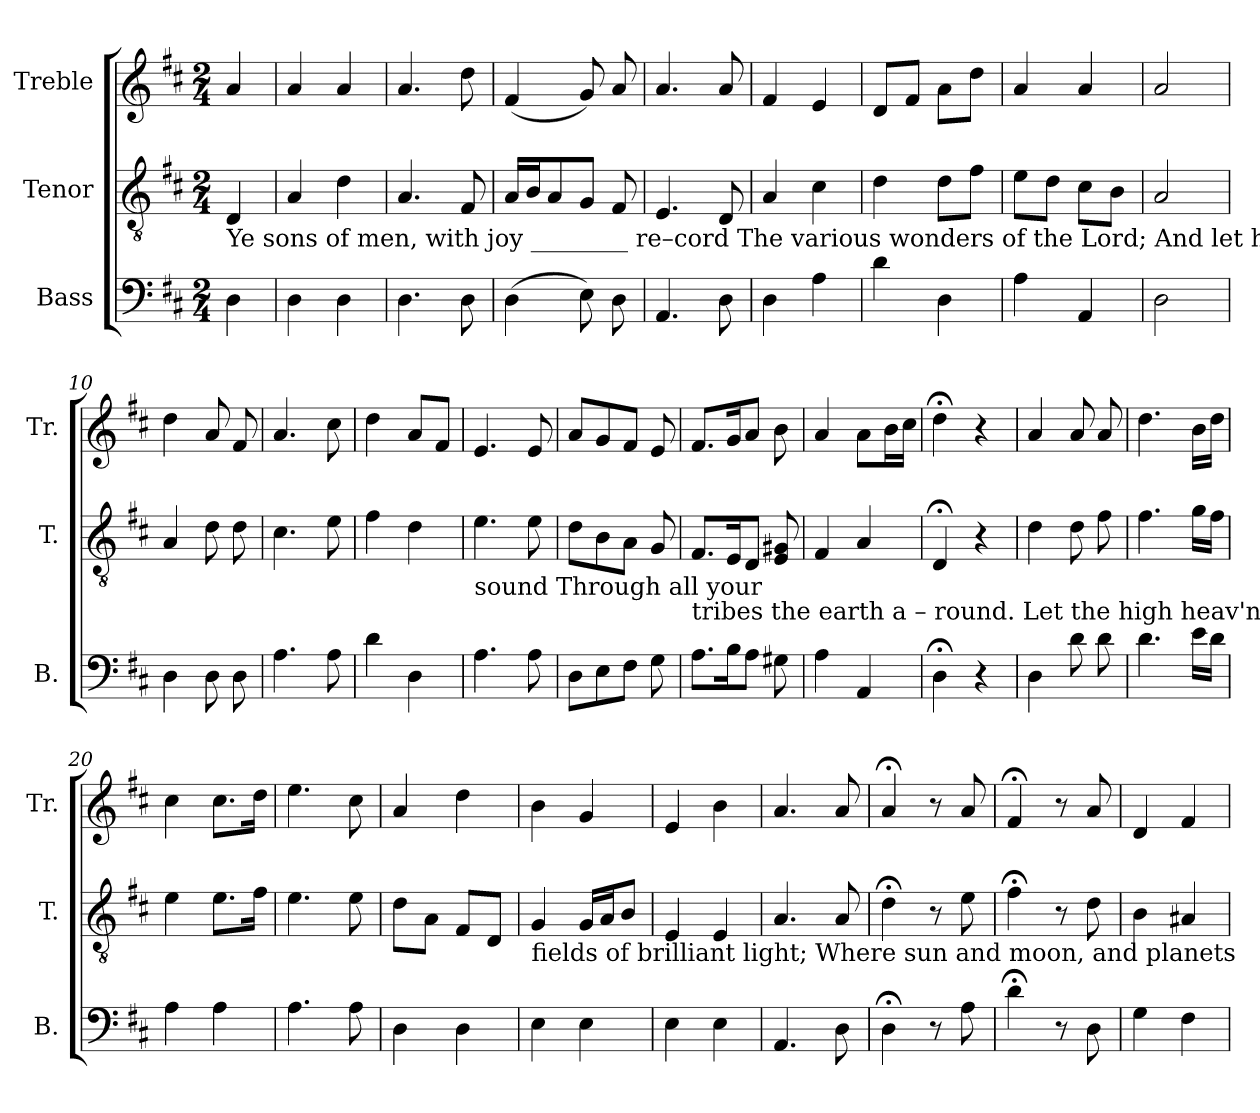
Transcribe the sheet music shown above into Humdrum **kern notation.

**kern	**kern	**kern
*part3	*part2	*part1
*staff3	*staff2	*staff1
*I"Bass	*I"Tenor	*I"Treble
*I'B.	*I'T.	*I'Tr.
*clefF4	*clefGv2	*clefG2
*k[f#c#]	*k[f#c#]	*k[f#c#]
*M2/4	*M2/4	*M2/4
*MM80	*MM80	*MM80
=1	=1	=1
!	!LO:TX:b:t=Ye sons of  men, with joy ________  re–cord  The  various  wonders      of the Lord;  And let his power and goodness	!
4D\	4D/	4a/
=2	=2	=2
4D\	4A/	4a/
4D\	4d\	4a/
=3	=3	=3
4.D\	4.A/	4.a/
8D\	8F#/	8dd\
=4	=4	=4
(4D\	16A/LL	(4f#/
.	16B/J	.
.	8A/	.
8E\)	8G/J	8g/)
8D\	8F#/	8a/
=5	=5	=5
4.AA/	4.E/	4.a/
8D\	8D/	8a/
=6	=6	=6
4D\	4A/	4f#/
4A\	4c#\	4e/
=7	=7	=7
4d\	4d\	8d/L
.	.	8f#/J
4D\	8d\L	8a\L
.	8f#\J	8dd\J
=8	=8	=8
4A\	8e\L	4a/
.	8d\J	.
4AA/	8c#\L	4a/
.	8B\J	.
=9	=9	=9
2D\	2A/	2a/
=10	=10	=10
4D\	4A/	4dd\
8D\	8d\	8a/
8D\	8d\	8f#/
=11	=11	=11
4.A\	4.c#\	4.a/
8A\	8e\	8cc#\
=12	=12	=12
4d\	4f#\	4dd\
4D\	4d\	8a/L
.	.	8f#/J
!!LO:LB:g=z
=13	=13	=13
!	!LO:TX:b:t=sound  Through all your	!
4.A\	4.e\	4.e/
8A\	8e\	8e/
=14	=14	=14
8D\L	8d\L	8a/L
8E\	8B\	8g/
8F#\J	8A\J	8f#/J
8G\	8G/	8e/
=15	=15	=15
!	!LO:TX:b:t=tribes           the  earth  a   –   round.        Let  the high heav'ns your  songs  invite,  Those  spacious	!
8.A\L	8.F#/L	8.f#/L
16B\K	16E/K	16g/K
8A\J	8D/J	8a/J
8G#X\	8E/ 8G#X/	8b\
=16	=16	=16
4A\	4F#/	4a/
4AA/	4A/	8a\L
.	.	16b\L
.	.	16cc#\JJ
=17	=17	=17
4D;<\	4D;</	4dd;<\
4r	4r	4r
=18	=18	=18
4D\	4d\	4a/
8d\	8d\	8a/
8d\	8f#\	8a/
=19	=19	=19
4.d\	4.f#\	4.dd\
16e\LL	16g\LL	16b\LL
16d\JJ	16f#\JJ	16dd\JJ
=20	=20	=20
4A\	4e\	4cc#\
4A\	8.e\L	8.cc#\L
.	16f#\Jk	16dd\Jk
=21	=21	=21
4.A\	4.e\	4.ee\
8A\	8e\	8cc#\
=22	=22	=22
4D\	8d\L	4a/
.	8A\J	.
4D\	8F#/L	4dd\
.	8D/J	.
!!LO:LB:g=z
=23	=23	=23
!	!LO:TX:b:t=fields of  brilliant light; Where sun and moon, and planets	!
4E\	4G/	4b\
4E\	16G/LL	4g/
.	16A/J	.
.	8B/J	.
=24	=24	=24
4E\	4E/	4e/
4E\	4E/	4b\
=25	=25	=25
4.AA/	4.A/	4.a/
8D\	8A/	8a/
=26	=26	=26
4D;<\	4d;<\	4a;</
8r	8r	8r
8A\	8e\	8a/
=27	=27	=27
4d;<\	4f#;<\	4f#;</
8r	8r	8r
8D\	8d\	8a/
=28	=28	=28
4G\	4B\	4d/
4F#\	4A#X/	4f#/
=	=	=
*-	*-	*-
